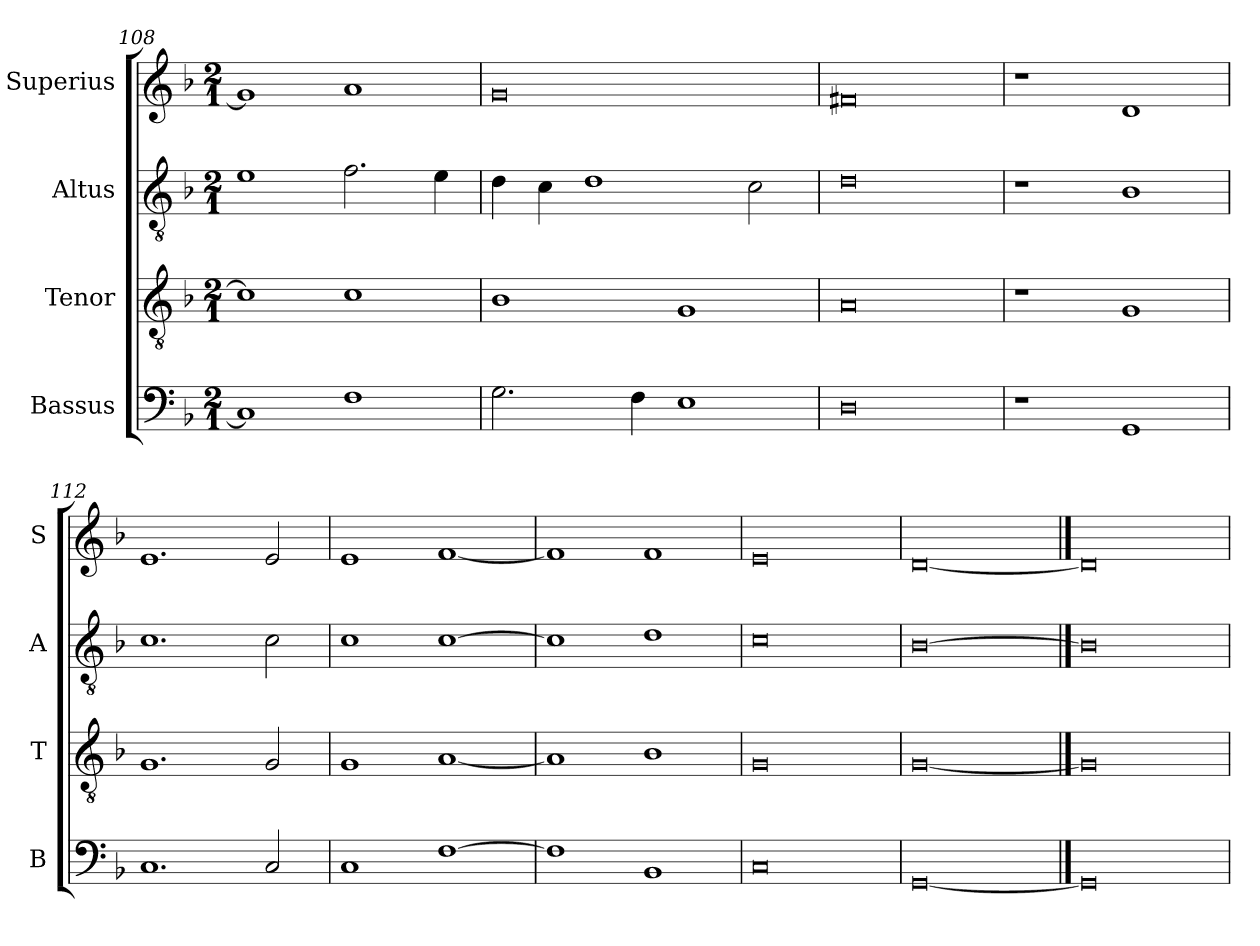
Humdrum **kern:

**kern	**kern	**kern	**kern
*part4	*part3	*part2	*part1
*staff4	*staff3	*staff2	*staff1
*I"Bassus	*I"Tenor	*I"Altus	*I"Superius
*I'B	*I'T	*I'A	*I'S
*clefF4	*clefGv2	*clefGv2	*clefG2
*k[b-]	*k[b-]	*k[b-]	*k[b-]
*F:	*F:	*F:	*F:
*M2/1	*M2/1	*M2/1	*M2/1
=108	=108	=108	=108
1C]	1c]	1e	1g]
1F	1c	2.f	1a
.	.	4e	.
=109	=109	=109	=109
2.G	1B-	4d	0g
.	.	4c	.
.	.	1d	.
4F	.	.	.
1E	1G	.	.
.	.	2c	.
=110	=110	=110	=110
0D	0A	0d	0f#X
=111	=111	=111	=111
1r	1r	1r	1r
1GG	1G	1B-	1d
=112	=112	=112	=112
1.C	1.G	1.c	1.e
2C	2G	2c	2e
=113	=113	=113	=113
1C	1G	1c	1e
[1F	[1A	[1c	[1f
=114	=114	=114	=114
1F]	1A]	1c]	1f]
1BB-	1B-	1d	1f
=115	=115	=115	=115
0C	0G	0c	0e
=116	=116	=116	=116
[0GG	[0G	[0B-	[0d
==117	==117	==117	==117
0GG]	0G]	0B-]	0d]
=	=	=	=
*-	*-	*-	*-
